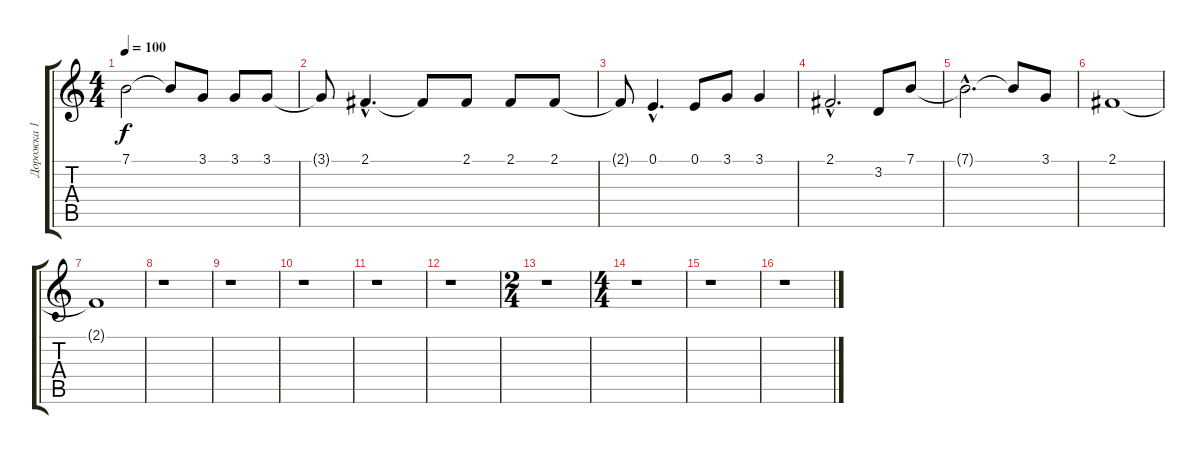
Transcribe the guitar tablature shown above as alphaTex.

\track ("Дорожка 1" "Дорожка 1") {instrument voiceoohs}
\staff {score tabs}
\tuning (E4 B3 G3 D3 A2 E2) {hide}
\ts (4 4)
\tempo 100
\clef g2
\ks c
7.1.2{dy f} 7.1{t}.8 3.1.8 3.1.8 3.1.8 |
3.1{t}.8 2.1{hac}.4{d} 2.1{t}.8 2.1.8 2.1.8 2.1.8 |
2.1{t}.8 0.1{hac}.4{d} 0.1.8 3.1.8 3.1.4 |
2.1{hac}.2{d} 3.2.8 7.1.8 |
7.1{hac t}.2{d} 7.1{t}.8 3.1.8 |
2.1.1 |
2.1{t}.1 |
r.1 |
r.1 |
r.1 |
r.1 |
r.1 |
\ts (2 4)
r.1 |
\ts (4 4)
r.1 |
r.1 |
r.1
